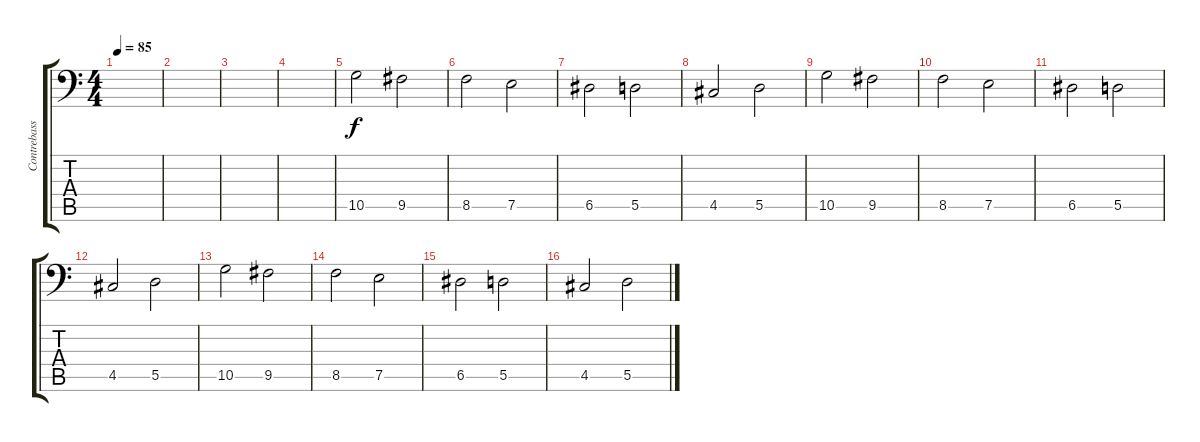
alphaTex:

\track ("Contrebasse" "Contrebass") {instrument acousticbass}
\staff {score tabs}
\tuning (E4 B3 G3 D3 A1 E1) {hide}
\ts (4 4)
\tempo 85
\clef f4
\ks c
|
|
|
|
10.5.2{volume 16 instrument contrabass} 9.5.2{volume 16 instrument contrabass} |
8.5.2{volume 16 instrument contrabass} 7.5.2{volume 16 instrument contrabass} |
6.5.2{volume 16 instrument contrabass} 5.5.2{volume 16 instrument contrabass} |
4.5.2{volume 16 instrument contrabass} 5.5.2{volume 16 instrument contrabass} |
10.5.2{volume 16 instrument contrabass} 9.5.2{volume 16 instrument contrabass} |
8.5.2{volume 16 instrument contrabass} 7.5.2{volume 16 instrument contrabass} |
6.5.2{volume 16 instrument contrabass} 5.5.2{volume 16 instrument contrabass} |
4.5.2{volume 16 instrument contrabass} 5.5.2{volume 16 instrument contrabass} |
10.5.2{volume 16 instrument contrabass} 9.5.2{volume 16 instrument contrabass} |
8.5.2{volume 16 instrument contrabass} 7.5.2{volume 16 instrument contrabass} |
6.5.2{volume 16 instrument contrabass} 5.5.2{volume 16 instrument contrabass} |
4.5.2{volume 16 instrument contrabass} 5.5.2{volume 16 instrument contrabass}
